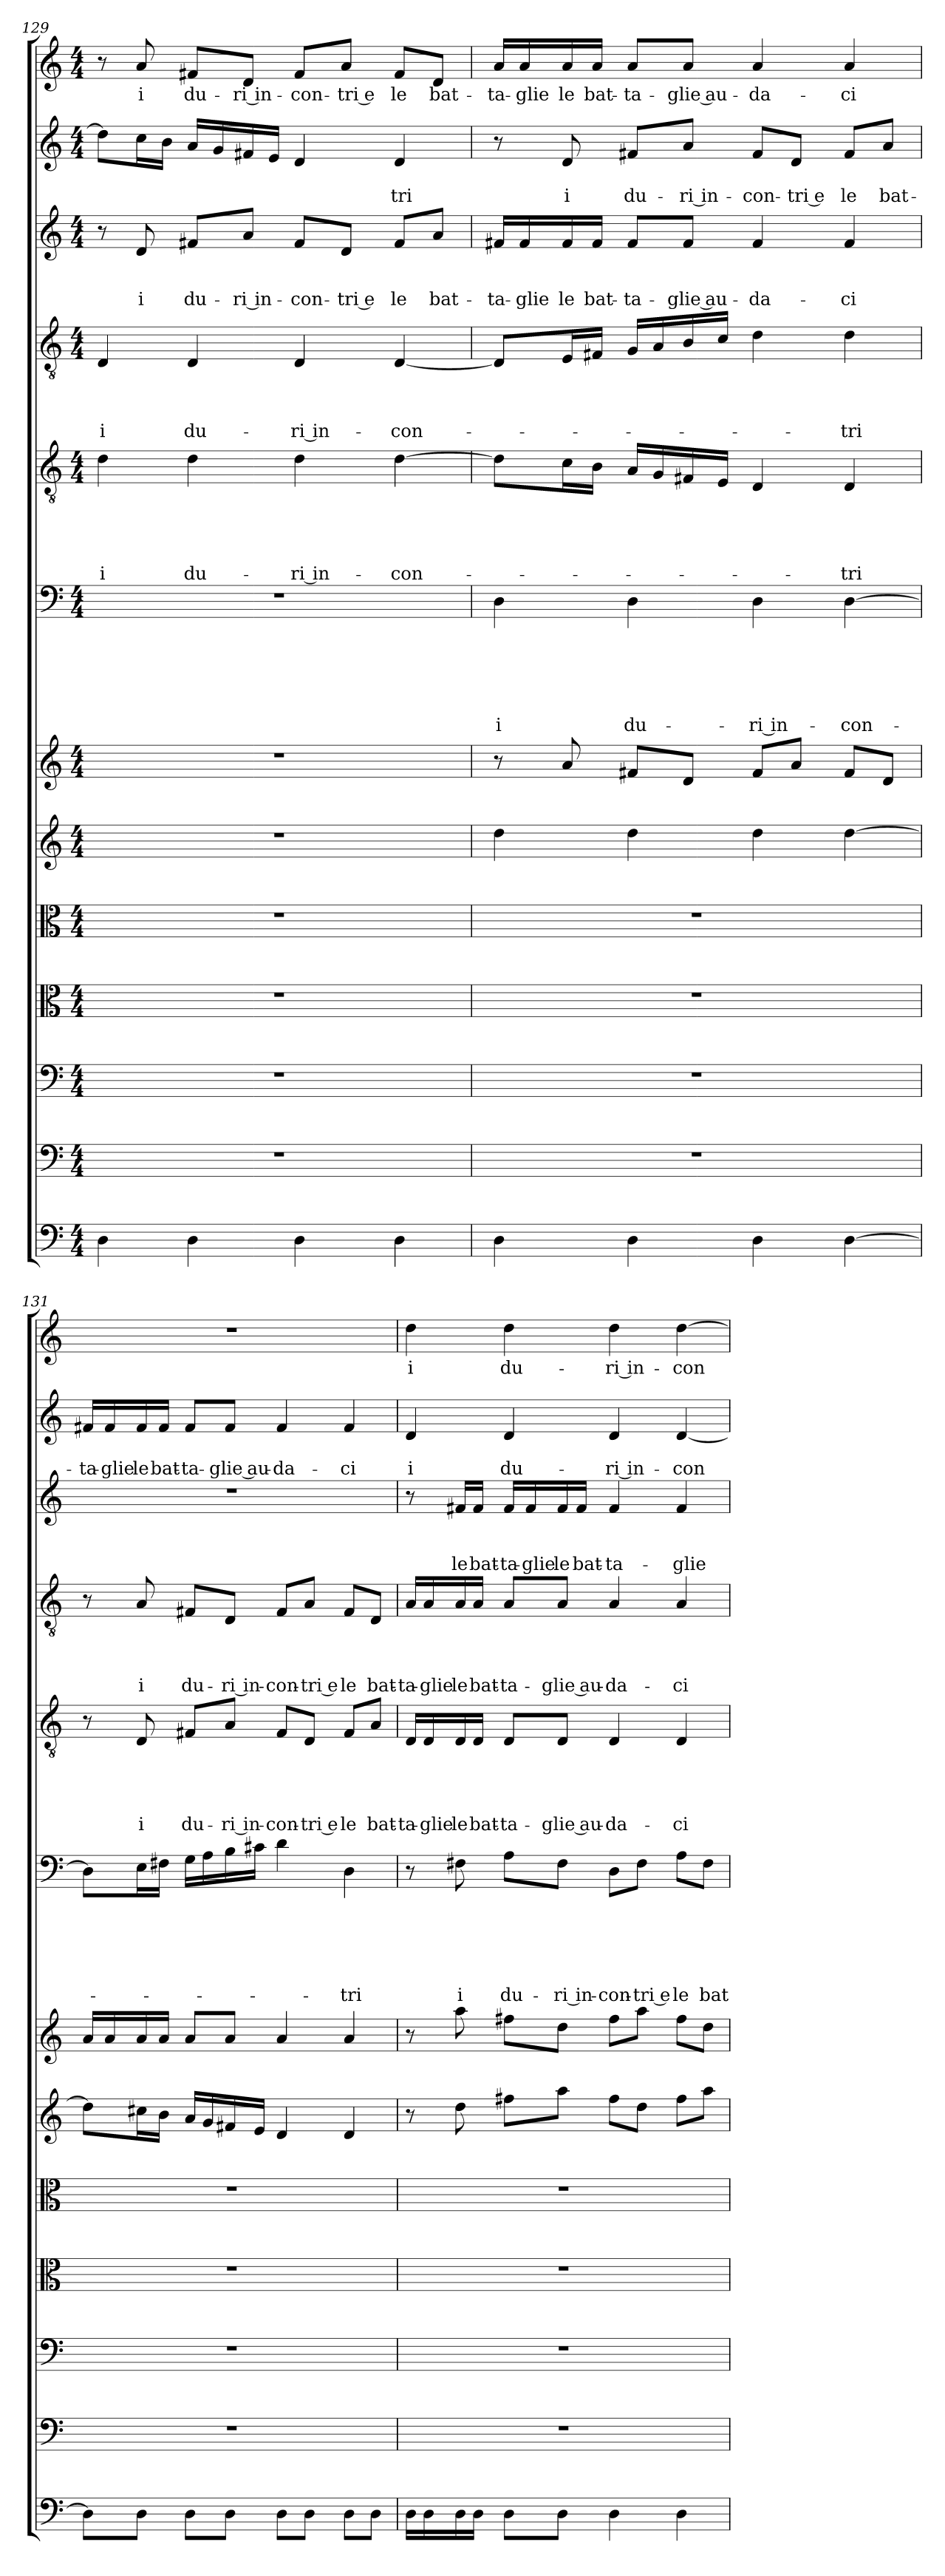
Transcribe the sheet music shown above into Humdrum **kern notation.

**kern	**kern	**kern	**kern	**kern	**kern	**kern	**kern	**text	**text	**text	**text	**text	**text	**kern	**text	**text	**text	**text	**text	**kern	**text	**text	**text	**text	**kern	**text	**text	**text	**kern	**text	**text	**kern	**text
*part13	*part12	*part11	*part10	*part9	*part8	*part7	*part6	*part6	*part6	*part6	*part6	*part6	*part6	*part5	*part5	*part5	*part5	*part5	*part5	*part4	*part4	*part4	*part4	*part4	*part3	*part3	*part3	*part3	*part2	*part2	*part2	*part1	*part1
*staff13	*staff12	*staff11	*staff10	*staff9	*staff8	*staff7	*staff6	*staff6	*staff6	*staff6	*staff6	*staff6	*staff6	*staff5	*staff5	*staff5	*staff5	*staff5	*staff5	*staff4	*staff4	*staff4	*staff4	*staff4	*staff3	*staff3	*staff3	*staff3	*staff2	*staff2	*staff2	*staff1	*staff1
!!LO:PB:g=z
*clefF4	*clefF4	*clefF4	*clefC3	*clefC3	*clefG2	*clefG2	*clefF4	*	*	*	*	*	*	*clefGv2	*	*	*	*	*	*clefGv2	*	*	*	*	*clefG2	*	*	*	*clefG2	*	*	*clefG2	*
*k[]	*k[]	*k[]	*k[]	*k[]	*k[]	*k[]	*k[]	*	*	*	*	*	*	*k[]	*	*	*	*	*	*k[]	*	*	*	*	*k[]	*	*	*	*k[]	*	*	*k[]	*
*C:	*C:	*C:	*C:	*C:	*C:	*C:	*C:	*	*	*	*	*	*	*C:	*	*	*	*	*	*C:	*	*	*	*	*C:	*	*	*	*C:	*	*	*C:	*
*M4/4	*M4/4	*M4/4	*M4/4	*M4/4	*M4/4	*M4/4	*M4/4	*	*	*	*	*	*	*M4/4	*	*	*	*	*	*M4/4	*	*	*	*	*M4/4	*	*	*	*M4/4	*	*	*M4/4	*
=129	=129	=129	=129	=129	=129	=129	=129	=129	=129	=129	=129	=129	=129	=129	=129	=129	=129	=129	=129	=129	=129	=129	=129	=129	=129	=129	=129	=129	=129	=129	=129	=129	=129
!	!	!	!	!	!	!	!	!	!	!	!	!	!	!	!	!	!	!	!LO:LY:b	!	!	!	!	!LO:LY:b	!	!	!	!	!	!	!	!	!
4D\	1r	1r	1r	1r	1r	1r	1r	.	.	.	.	.	.	4d\	.	.	.	.	i	4D/	.	.	.	i	8r	.	.	.	8dd\L]	.	.	8r	.
!	!	!	!	!	!	!	!	!	!	!	!	!	!	!	!	!	!	!	!	!	!	!	!	!	!	!	!	!LO:LY:b	!	!	!	!	!LO:LY:b
.	.	.	.	.	.	.	.	.	.	.	.	.	.	.	.	.	.	.	.	.	.	.	.	.	8d/	.	.	i	16cc\L	.	.	8a/	i
.	.	.	.	.	.	.	.	.	.	.	.	.	.	.	.	.	.	.	.	.	.	.	.	.	.	.	.	.	16b\JJ	.	.	.	.
!	!	!	!	!	!	!	!	!	!	!	!	!	!	!	!	!	!	!	!LO:LY:b	!	!	!	!	!LO:LY:b	!	!	!	!LO:LY:b	!	!	!	!	!LO:LY:b
4D\	.	.	.	.	.	.	.	.	.	.	.	.	.	4d\	.	.	.	.	du-	4D/	.	.	.	du-	8f#X/L	.	.	du-	16a/LL	.	.	8f#X/L	du-
.	.	.	.	.	.	.	.	.	.	.	.	.	.	.	.	.	.	.	.	.	.	.	.	.	.	.	.	.	16g/	.	.	.	.
!	!	!	!	!	!	!	!	!	!	!	!	!	!	!	!	!	!	!	!	!	!	!	!	!	!	!	!	!LO:LY:b	!	!	!	!	!LO:LY:b
.	.	.	.	.	.	.	.	.	.	.	.	.	.	.	.	.	.	.	.	.	.	.	.	.	8a/J	.	.	-ri in-	16f#X/	.	.	8d/J	-ri in-
.	.	.	.	.	.	.	.	.	.	.	.	.	.	.	.	.	.	.	.	.	.	.	.	.	.	.	.	.	16e/JJ	.	.	.	.
!	!	!	!	!	!	!	!	!	!	!	!	!	!	!	!	!	!	!	!LO:LY:b	!	!	!	!	!LO:LY:b	!	!	!	!LO:LY:b	!	!	!	!	!LO:LY:b
4D\	.	.	.	.	.	.	.	.	.	.	.	.	.	4d\	.	.	.	.	-ri in-	4D/	.	.	.	-ri in-	8f#/L	.	.	-con-	4d/	.	.	8f#/L	-con-
!	!	!	!	!	!	!	!	!	!	!	!	!	!	!	!	!	!	!	!	!	!	!	!	!	!	!	!	!LO:LY:b	!	!	!	!	!LO:LY:b
.	.	.	.	.	.	.	.	.	.	.	.	.	.	.	.	.	.	.	.	.	.	.	.	.	8d/J	.	.	-tri e	.	.	.	8a/J	-tri e
!	!	!	!	!	!	!	!	!	!	!	!	!	!	!	!	!	!	!	!LO:LY:b	!	!	!	!	!LO:LY:b	!	!	!	!LO:LY:b	!	!	!LO:LY:b	!	!LO:LY:b
4D\	.	.	.	.	.	.	.	.	.	.	.	.	.	[4d\	.	.	.	.	-con-	[4D/	.	.	.	-con-	8f#/L	.	.	le	4d/	.	-tri	8f#/L	le
!	!	!	!	!	!	!	!	!	!	!	!	!	!	!	!	!	!	!	!	!	!	!	!	!	!	!	!	!LO:LY:b	!	!	!	!	!LO:LY:b
.	.	.	.	.	.	.	.	.	.	.	.	.	.	.	.	.	.	.	.	.	.	.	.	.	8a/J	.	.	bat-	.	.	.	8d/J	bat-
=130	=130	=130	=130	=130	=130	=130	=130	=130	=130	=130	=130	=130	=130	=130	=130	=130	=130	=130	=130	=130	=130	=130	=130	=130	=130	=130	=130	=130	=130	=130	=130	=130	=130
!	!	!	!	!	!	!	!	!	!	!	!	!	!LO:LY:b	!	!	!	!	!	!	!	!	!	!	!	!	!	!	!LO:LY:b	!	!	!	!	!LO:LY:b
4D\	1r	1r	1r	1r	4dd\	8r	4D\	.	.	.	.	.	i	8d\L]	.	.	.	.	.	8D/L]	.	.	.	.	16f#X/LL	.	.	-ta-	8r	.	.	16a/LL	-ta-
!	!	!	!	!	!	!	!	!	!	!	!	!	!	!	!	!	!	!	!	!	!	!	!	!	!	!	!	!LO:LY:b	!	!	!	!	!LO:LY:b
.	.	.	.	.	.	.	.	.	.	.	.	.	.	.	.	.	.	.	.	.	.	.	.	.	16f#/	.	.	-glie	.	.	.	16a/	-glie
!	!	!	!	!	!	!	!	!	!	!	!	!	!	!	!	!	!	!	!	!	!	!	!	!	!	!	!	!LO:LY:b	!	!	!LO:LY:b	!	!LO:LY:b
.	.	.	.	.	.	8a/	.	.	.	.	.	.	.	16c\L	.	.	.	.	.	16E/L	.	.	.	.	16f#/	.	.	le	8d/	.	i	16a/	le
!	!	!	!	!	!	!	!	!	!	!	!	!	!	!	!	!	!	!	!	!	!	!	!	!	!	!	!	!LO:LY:b	!	!	!	!	!LO:LY:b
.	.	.	.	.	.	.	.	.	.	.	.	.	.	16B\JJ	.	.	.	.	.	16F#X/JJ	.	.	.	.	16f#/JJ	.	.	bat-	.	.	.	16a/JJ	bat-
!	!	!	!	!	!	!	!	!	!	!	!	!	!LO:LY:b	!	!	!	!	!	!	!	!	!	!	!	!	!	!	!LO:LY:b	!	!	!LO:LY:b	!	!LO:LY:b
4D\	.	.	.	.	4dd\	8f#X/L	4D\	.	.	.	.	.	du-	16A/LL	.	.	.	.	.	16G/LL	.	.	.	.	8f#/L	.	.	-ta-	8f#X/L	.	du-	8a/L	-ta-
.	.	.	.	.	.	.	.	.	.	.	.	.	.	16G/	.	.	.	.	.	16A/	.	.	.	.	.	.	.	.	.	.	.	.	.
!	!	!	!	!	!	!	!	!	!	!	!	!	!	!	!	!	!	!	!	!	!	!	!	!	!	!	!	!LO:LY:b	!	!	!LO:LY:b	!	!LO:LY:b
.	.	.	.	.	.	8d/J	.	.	.	.	.	.	.	16F#X/	.	.	.	.	.	16B/	.	.	.	.	8f#/J	.	.	-glie au-	8a/J	.	-ri in-	8a/J	-glie au-
.	.	.	.	.	.	.	.	.	.	.	.	.	.	16E/JJ	.	.	.	.	.	16c/JJ	.	.	.	.	.	.	.	.	.	.	.	.	.
!	!	!	!	!	!	!	!	!	!	!	!	!	!LO:LY:b	!	!	!	!	!	!	!	!	!	!	!	!	!	!	!LO:LY:b	!	!	!LO:LY:b	!	!LO:LY:b
4D\	.	.	.	.	4dd\	8f#/L	4D\	.	.	.	.	.	-ri in-	4D/	.	.	.	.	.	4d\	.	.	.	.	4f#/	.	.	-da-	8f#/L	.	-con-	4a/	-da-
!	!	!	!	!	!	!	!	!	!	!	!	!	!	!	!	!	!	!	!	!	!	!	!	!	!	!	!	!	!	!	!LO:LY:b	!	!
.	.	.	.	.	.	8a/J	.	.	.	.	.	.	.	.	.	.	.	.	.	.	.	.	.	.	.	.	.	.	8d/J	.	-tri e	.	.
!	!	!	!	!	!	!	!	!	!	!	!	!	!LO:LY:b	!	!	!	!	!	!LO:LY:b	!	!	!	!	!LO:LY:b	!	!	!	!LO:LY:b	!	!	!LO:LY:b	!	!LO:LY:b
[4D\	.	.	.	.	[4dd\	8f#/L	[4D\	.	.	.	.	.	-con-	4D/	.	.	.	.	-tri	4d\	.	.	.	-tri	4f#/	.	.	-ci	8f#/L	.	le	4a/	-ci
!	!	!	!	!	!	!	!	!	!	!	!	!	!	!	!	!	!	!	!	!	!	!	!	!	!	!	!	!	!	!	!LO:LY:b	!	!
.	.	.	.	.	.	8d/J	.	.	.	.	.	.	.	.	.	.	.	.	.	.	.	.	.	.	.	.	.	.	8a/J	.	bat-	.	.
!!LO:PB:g=z
=131	=131	=131	=131	=131	=131	=131	=131	=131	=131	=131	=131	=131	=131	=131	=131	=131	=131	=131	=131	=131	=131	=131	=131	=131	=131	=131	=131	=131	=131	=131	=131	=131	=131
!	!	!	!	!	!	!	!	!	!	!	!	!	!	!	!	!	!	!	!	!	!	!	!	!	!	!	!	!	!	!	!LO:LY:b	!	!
8D\L]	1r	1r	1r	1r	8dd\L]	16a/LL	8D\L]	.	.	.	.	.	.	8r	.	.	.	.	.	8r	.	.	.	.	1r	.	.	.	16f#X/LL	.	-ta-	1r	.
!	!	!	!	!	!	!	!	!	!	!	!	!	!	!	!	!	!	!	!	!	!	!	!	!	!	!	!	!	!	!	!LO:LY:b	!	!
.	.	.	.	.	.	16a/	.	.	.	.	.	.	.	.	.	.	.	.	.	.	.	.	.	.	.	.	.	.	16f#/	.	-glie	.	.
!	!	!	!	!	!	!	!	!	!	!	!	!	!	!	!	!	!	!	!LO:LY:b	!	!	!	!	!LO:LY:b	!	!	!	!	!	!	!LO:LY:b	!	!
8D\J	.	.	.	.	16cc#X\L	16a/	16E\L	.	.	.	.	.	.	8D/	.	.	.	.	i	8A/	.	.	.	i	.	.	.	.	16f#/	.	le	.	.
!	!	!	!	!	!	!	!	!	!	!	!	!	!	!	!	!	!	!	!	!	!	!	!	!	!	!	!	!	!	!	!LO:LY:b	!	!
.	.	.	.	.	16b\JJ	16a/JJ	16F#X\JJ	.	.	.	.	.	.	.	.	.	.	.	.	.	.	.	.	.	.	.	.	.	16f#/JJ	.	bat-	.	.
!	!	!	!	!	!	!	!	!	!	!	!	!	!	!	!	!	!	!	!LO:LY:b	!	!	!	!	!LO:LY:b	!	!	!	!	!	!	!LO:LY:b	!	!
8D\L	.	.	.	.	16a/LL	8a/L	16G\LL	.	.	.	.	.	.	8F#X/L	.	.	.	.	du-	8F#X/L	.	.	.	du-	.	.	.	.	8f#/L	.	-ta-	.	.
.	.	.	.	.	16g/	.	16A\	.	.	.	.	.	.	.	.	.	.	.	.	.	.	.	.	.	.	.	.	.	.	.	.	.	.
!	!	!	!	!	!	!	!	!	!	!	!	!	!	!	!	!	!	!	!LO:LY:b	!	!	!	!	!LO:LY:b	!	!	!	!	!	!	!LO:LY:b	!	!
8D\J	.	.	.	.	16f#X/	8a/J	16B\	.	.	.	.	.	.	8A/J	.	.	.	.	-ri in-	8D/J	.	.	.	-ri in-	.	.	.	.	8f#/J	.	-glie au-	.	.
.	.	.	.	.	16e/JJ	.	16c#X\JJ	.	.	.	.	.	.	.	.	.	.	.	.	.	.	.	.	.	.	.	.	.	.	.	.	.	.
!	!	!	!	!	!	!	!	!	!	!	!	!	!	!	!	!	!	!	!LO:LY:b	!	!	!	!	!LO:LY:b	!	!	!	!	!	!	!LO:LY:b	!	!
8D\L	.	.	.	.	4d/	4a/	4d\	.	.	.	.	.	.	8F#/L	.	.	.	.	-con-	8F#/L	.	.	.	-con-	.	.	.	.	4f#/	.	-da-	.	.
!	!	!	!	!	!	!	!	!	!	!	!	!	!	!	!	!	!	!	!LO:LY:b	!	!	!	!	!LO:LY:b	!	!	!	!	!	!	!	!	!
8D\J	.	.	.	.	.	.	.	.	.	.	.	.	.	8D/J	.	.	.	.	-tri e	8A/J	.	.	.	-tri e	.	.	.	.	.	.	.	.	.
!	!	!	!	!	!	!	!	!	!	!	!	!	!LO:LY:b	!	!	!	!	!	!LO:LY:b	!	!	!	!	!LO:LY:b	!	!	!	!	!	!	!LO:LY:b	!	!
8D\L	.	.	.	.	4d/	4a/	4D\	.	.	.	.	.	-tri	8F#/L	.	.	.	.	le	8F#/L	.	.	.	le	.	.	.	.	4f#/	.	-ci	.	.
!	!	!	!	!	!	!	!	!	!	!	!	!	!	!	!	!	!	!	!LO:LY:b	!	!	!	!	!LO:LY:b	!	!	!	!	!	!	!	!	!
8D\J	.	.	.	.	.	.	.	.	.	.	.	.	.	8A/J	.	.	.	.	bat-	8D/J	.	.	.	bat-	.	.	.	.	.	.	.	.	.
=132	=132	=132	=132	=132	=132	=132	=132	=132	=132	=132	=132	=132	=132	=132	=132	=132	=132	=132	=132	=132	=132	=132	=132	=132	=132	=132	=132	=132	=132	=132	=132	=132	=132
!	!	!	!	!	!	!	!	!	!	!	!	!	!	!	!	!	!	!	!LO:LY:b	!	!	!	!	!LO:LY:b	!	!	!	!	!	!	!LO:LY:b	!	!LO:LY:b
16D\LL	1r	1r	1r	1r	8r	8r	8r	.	.	.	.	.	.	16D/LL	.	.	.	.	-ta-	16A/LL	.	.	.	-ta-	8r	.	.	.	4d/	.	i	4dd\	i
!	!	!	!	!	!	!	!	!	!	!	!	!	!	!	!	!	!	!	!LO:LY:b	!	!	!	!	!LO:LY:b	!	!	!	!	!	!	!	!	!
16D\	.	.	.	.	.	.	.	.	.	.	.	.	.	16D/	.	.	.	.	-glie	16A/	.	.	.	-glie	.	.	.	.	.	.	.	.	.
!	!	!	!	!	!	!	!	!	!	!	!	!	!LO:LY:b	!	!	!	!	!	!LO:LY:b	!	!	!	!	!LO:LY:b	!	!	!	!LO:LY:b	!	!	!	!	!
16D\	.	.	.	.	8dd\	8aa\	8F#X\	.	.	.	.	.	i	16D/	.	.	.	.	le	16A/	.	.	.	le	16f#X/LL	.	.	le	.	.	.	.	.
!	!	!	!	!	!	!	!	!	!	!	!	!	!	!	!	!	!	!	!LO:LY:b	!	!	!	!	!LO:LY:b	!	!	!	!LO:LY:b	!	!	!	!	!
16D\JJ	.	.	.	.	.	.	.	.	.	.	.	.	.	16D/JJ	.	.	.	.	bat-	16A/JJ	.	.	.	bat-	16f#/JJ	.	.	bat-	.	.	.	.	.
!	!	!	!	!	!	!	!	!	!	!	!	!	!LO:LY:b	!	!	!	!	!	!LO:LY:b	!	!	!	!	!LO:LY:b	!	!	!	!LO:LY:b	!	!	!LO:LY:b	!	!LO:LY:b
8D\L	.	.	.	.	8ff#X\L	8ff#X\L	8A\L	.	.	.	.	.	du-	8D/L	.	.	.	.	-ta-	8A/L	.	.	.	-ta-	16f#/LL	.	.	-ta-	4d/	.	du-	4dd\	du-
!	!	!	!	!	!	!	!	!	!	!	!	!	!	!	!	!	!	!	!	!	!	!	!	!	!	!	!	!LO:LY:b	!	!	!	!	!
.	.	.	.	.	.	.	.	.	.	.	.	.	.	.	.	.	.	.	.	.	.	.	.	.	16f#/	.	.	-glie	.	.	.	.	.
!	!	!	!	!	!	!	!	!	!	!	!	!	!LO:LY:b	!	!	!	!	!	!LO:LY:b	!	!	!	!	!LO:LY:b	!	!	!	!LO:LY:b	!	!	!	!	!
8D\J	.	.	.	.	8aa\J	8dd\J	8F#\J	.	.	.	.	.	-ri in-	8D/J	.	.	.	.	-glie au-	8A/J	.	.	.	-glie au-	16f#/	.	.	le	.	.	.	.	.
!	!	!	!	!	!	!	!	!	!	!	!	!	!	!	!	!	!	!	!	!	!	!	!	!	!	!	!	!LO:LY:b	!	!	!	!	!
.	.	.	.	.	.	.	.	.	.	.	.	.	.	.	.	.	.	.	.	.	.	.	.	.	16f#/JJ	.	.	bat-	.	.	.	.	.
!	!	!	!	!	!	!	!	!	!	!	!	!	!LO:LY:b	!	!	!	!	!	!LO:LY:b	!	!	!	!	!LO:LY:b	!	!	!	!LO:LY:b	!	!	!LO:LY:b	!	!LO:LY:b
4D\	.	.	.	.	8ff#\L	8ff#\L	8D\L	.	.	.	.	.	-con-	4D/	.	.	.	.	-da-	4A/	.	.	.	-da-	4f#/	.	.	-ta-	4d/	.	-ri in-	4dd\	-ri in-
!	!	!	!	!	!	!	!	!	!	!	!	!	!LO:LY:b	!	!	!	!	!	!	!	!	!	!	!	!	!	!	!	!	!	!	!	!
.	.	.	.	.	8dd\J	8aa\J	8F#\J	.	.	.	.	.	-tri e	.	.	.	.	.	.	.	.	.	.	.	.	.	.	.	.	.	.	.	.
!	!	!	!	!	!	!	!	!	!	!	!	!	!LO:LY:b	!	!	!	!	!	!LO:LY:b	!	!	!	!	!LO:LY:b	!	!	!	!LO:LY:b	!	!	!LO:LY:b	!	!LO:LY:b
4D\	.	.	.	.	8ff#\L	8ff#\L	8A\L	.	.	.	.	.	le	4D/	.	.	.	.	-ci	4A/	.	.	.	-ci	4f#/	.	.	-glie	[4d/	.	-con-	[4dd\	-con-
!	!	!	!	!	!	!	!	!	!	!	!	!	!LO:LY:b	!	!	!	!	!	!	!	!	!	!	!	!	!	!	!	!	!	!	!	!
.	.	.	.	.	8aa\J	8dd\J	8F#\J	.	.	.	.	.	bat-	.	.	.	.	.	.	.	.	.	.	.	.	.	.	.	.	.	.	.	.
=	=	=	=	=	=	=	=	=	=	=	=	=	=	=	=	=	=	=	=	=	=	=	=	=	=	=	=	=	=	=	=	=	=
*-	*-	*-	*-	*-	*-	*-	*-	*-	*-	*-	*-	*-	*-	*-	*-	*-	*-	*-	*-	*-	*-	*-	*-	*-	*-	*-	*-	*-	*-	*-	*-	*-	*-
